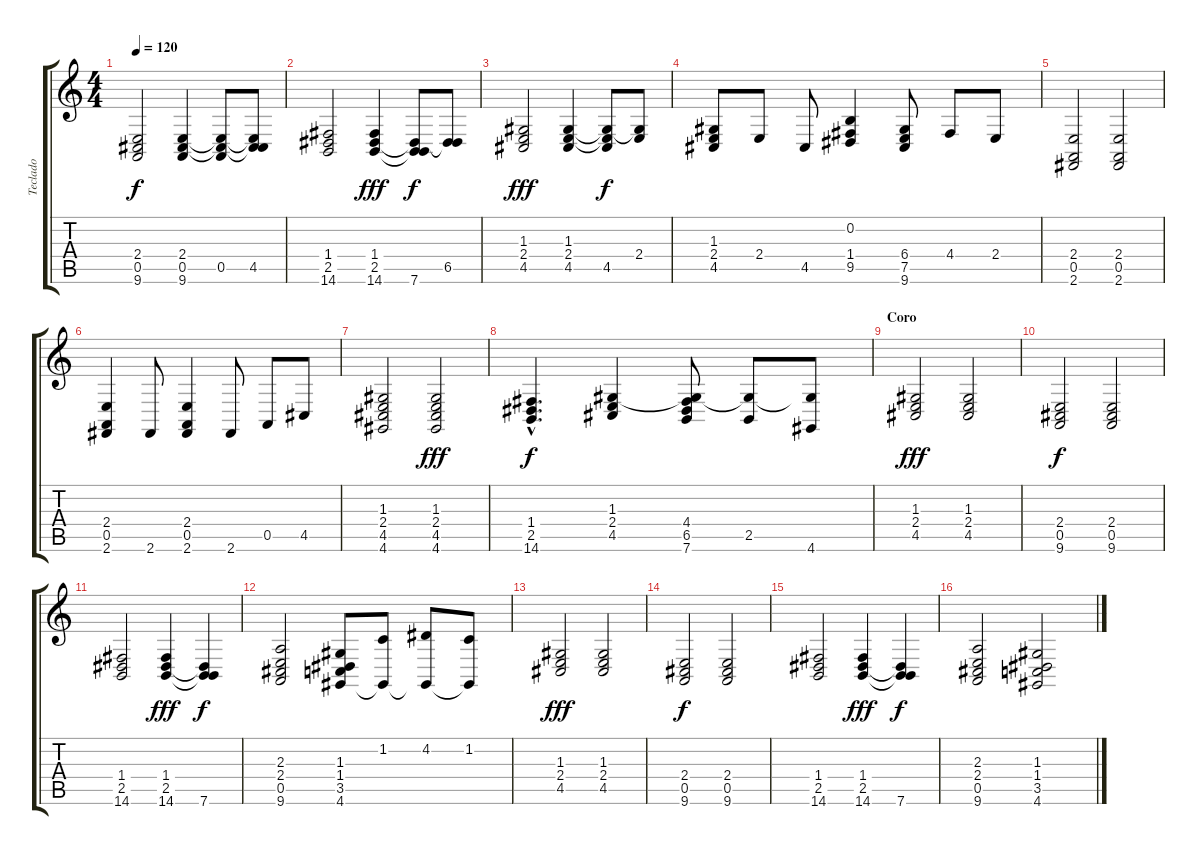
\track ("Teclado" "Teclado") {instrument brightacousticpiano}
\staff {score tabs}
\tuning (E4 B3 G3 D3 A2 E2) {hide}
\ts (4 4)
\tempo 120
\clef g2
\ks c
(2.4 0.5 9.6).2{dy f} (2.4 0.5 9.6).4 (2.4{t} 0.5 9.6{t}).8 (2.4{t} 4.5 9.6{t}).8 |
(1.4 2.5 14.6).2 (1.4 2.5 14.6).4{dy fff} (1.4{t} 2.5{t} 7.6).8{dy f} (1.4{t} 6.5).8 |
(1.3 2.4 4.5).2{dy fff} (1.3 2.4 4.5).4 (1.3{t} 2.4{t} 4.5).8{dy f} (1.3{t} 2.4).8 |
(1.3 2.4 4.5).8 2.4.8 4.5.8 (0.2 1.4 9.5).4 (6.4 7.5 9.6).8 4.4.8 2.4.8 |
(2.4 0.5 2.6).2 (2.4 0.5 2.6).2 |
(2.4 0.5 2.6).4 2.6.8 (2.4 0.5 2.6).4 2.6.8 0.5.8 4.5.8 |
(1.3 2.4 4.5 4.6).2 (1.3 2.4 4.5 4.6).2{dy fff} |
(1.4{hac} 2.5{hac} 14.6{hac}).4{d dy f} (1.3 2.4 4.5).4 (1.3{t} 4.4 6.5 7.6).8 (1.3{t} 2.5).8 (1.3{t} 4.6).8 |
\section ("" "Coro")
(1.3 2.4 4.5).2{dy fff} (1.3 2.4 4.5).2 |
(2.4 0.5 9.6).2{dy f} (2.4 0.5 9.6).2 |
(1.4 2.5 14.6).2 (1.4 2.5 14.6).4{dy fff} (1.4{t} 2.5{t} 7.6).4{dy f} |
(2.3 2.4 0.5 9.6).2 (1.3 1.4 3.5 4.6).8 (1.2 4.6{t}).8 (4.2 4.6{t}).8 (1.2 4.6{t}).8 |
(1.3 2.4 4.5).2{dy fff} (1.3 2.4 4.5).2 |
(2.4 0.5 9.6).2{dy f} (2.4 0.5 9.6).2 |
(1.4 2.5 14.6).2 (1.4 2.5 14.6).4{dy fff} (1.4{t} 2.5{t} 7.6).4{dy f} |
(2.3 2.4 0.5 9.6).2 (1.3 1.4 3.5 4.6).2
